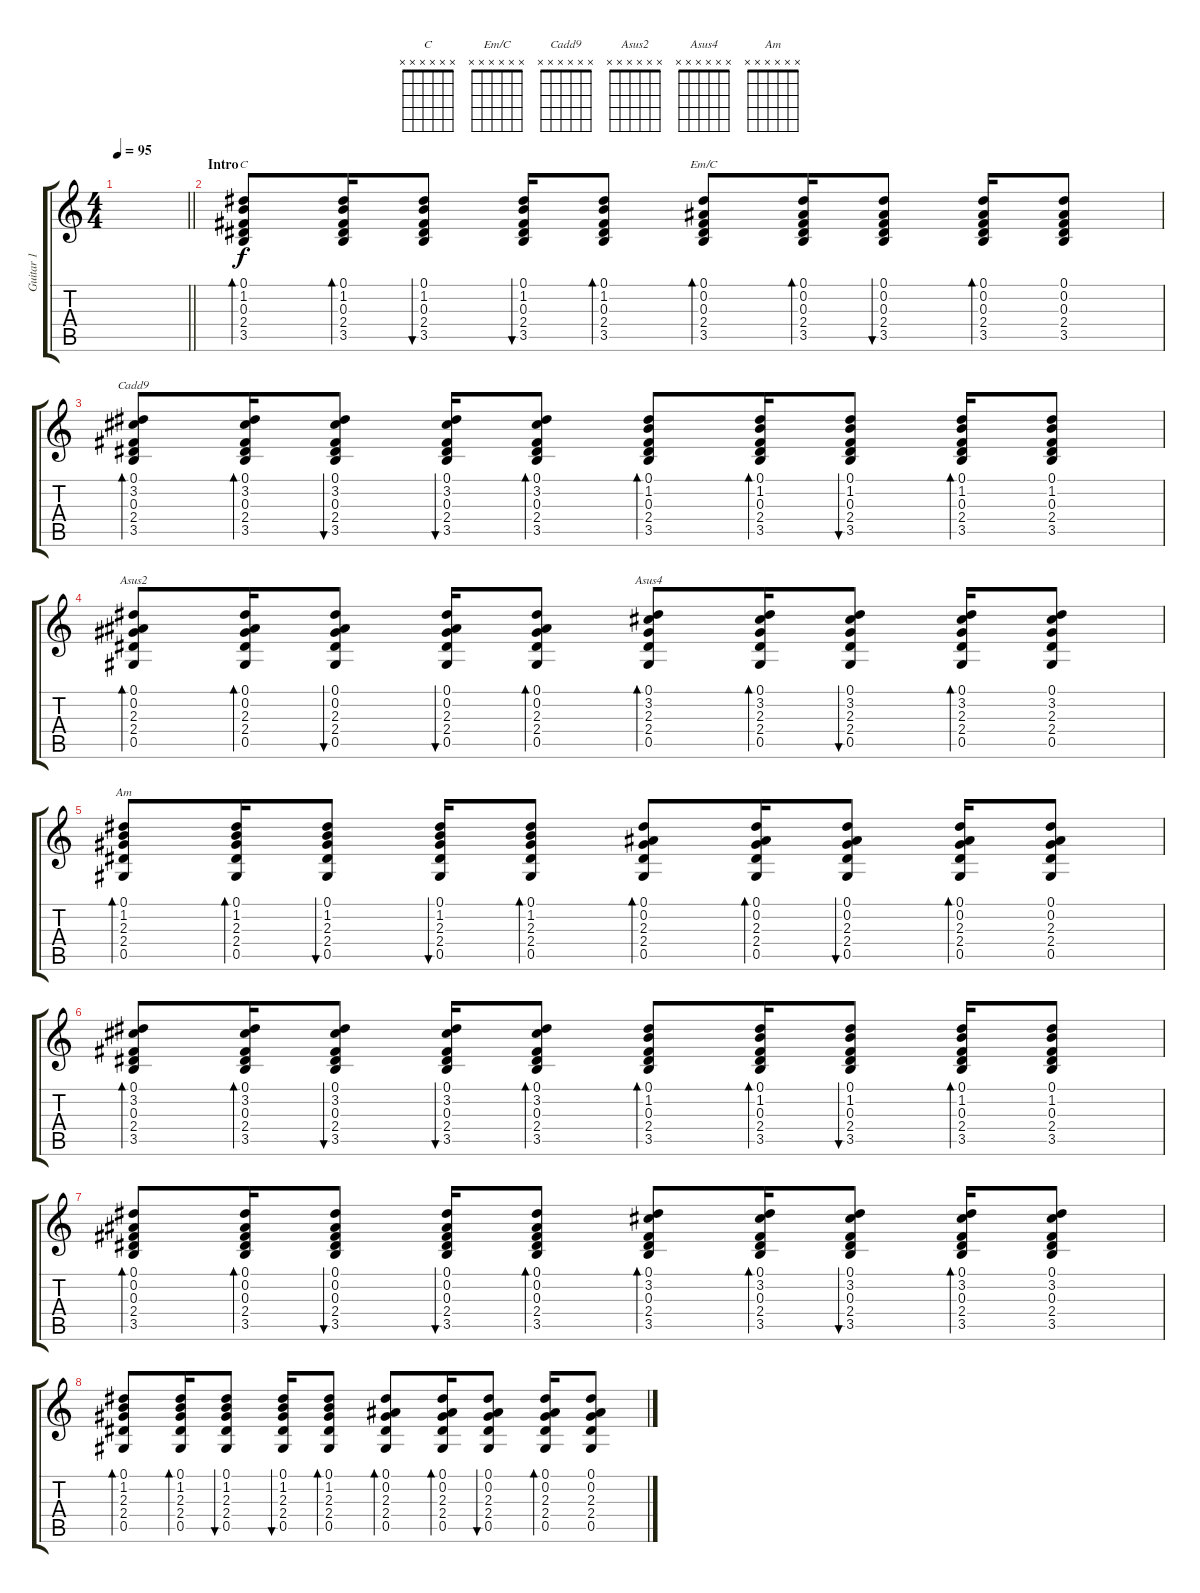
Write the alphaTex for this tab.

\track ("Guitar 1" "Guitar 1") {instrument acousticguitarsteel}
\staff {score tabs}
\tuning (Eb4 Bb3 Gb3 Db3 Ab2 Eb2) {hide}
\chord ("C" x x x x x x)
\chord ("Em/C" x x x x x x)
\chord ("Cadd9" x x x x x x)
\chord ("Asus2" x x x x x x)
\chord ("Asus4" x x x x x x)
\chord ("Am" x x x x x x)
\ts (4 4)
\tempo 95
\clef g2
\barLineRight lightlight
\ks c
|
\section ("" "Intro")
(0.1 1.2 0.3 2.4 3.5).8{bd 30 ch "C"} (0.1 1.2 0.3 2.4 3.5).16{bd 30} (0.1 1.2 0.3 2.4 3.5).8{bu 30} (0.1 1.2 0.3 2.4 3.5).16{bu 30} (0.1 1.2 0.3 2.4 3.5).8{bd 30} (0.1 0.2 0.3 2.4 3.5).8{bd 30 ch "Em/C"} (0.1 0.2 0.3 2.4 3.5).16{bd 30} (0.1 0.2 0.3 2.4 3.5).8{bu 30} (0.1 0.2 0.3 2.4 3.5).16{bd 30} (0.1 0.2 0.3 2.4 3.5).8 |
(0.1 3.2 0.3 2.4 3.5).8{bd 30 ch "Cadd9"} (0.1 3.2 0.3 2.4 3.5).16{bd 30} (0.1 3.2 0.3 2.4 3.5).8{bu 30} (0.1 3.2 0.3 2.4 3.5).16{bu 30} (0.1 3.2 0.3 2.4 3.5).8{bd 30} (0.1 1.2 0.3 2.4 3.5).8{bd 30} (0.1 1.2 0.3 2.4 3.5).16{bd 30} (0.1 1.2 0.3 2.4 3.5).8{bu 30} (0.1 1.2 0.3 2.4 3.5).16{bd 30} (0.1 1.2 0.3 2.4 3.5).8 |
(0.1 0.2 2.3 2.4 0.5).8{bd 30 ch "Asus2"} (0.1 0.2 2.3 2.4 0.5).16{bd 30} (0.1 0.2 2.3 2.4 0.5).8{bu 30} (0.1 0.2 2.3 2.4 0.5).16{bu 30} (0.1 0.2 2.3 2.4 0.5).8{bd 30} (0.1 3.2 2.3 2.4 0.5).8{bd 30 ch "Asus4"} (0.1 3.2 2.3 2.4 0.5).16{bd 30} (0.1 3.2 2.3 2.4 0.5).8{bu 30} (0.1 3.2 2.3 2.4 0.5).16{bd 30} (0.1 3.2 2.3 2.4 0.5).8 |
(0.1 1.2 2.3 2.4 0.5).8{bd 30 ch "Am"} (0.1 1.2 2.3 2.4 0.5).16{bd 30} (0.1 1.2 2.3 2.4 0.5).8{bu 30} (0.1 1.2 2.3 2.4 0.5).16{bu 30} (0.1 1.2 2.3 2.4 0.5).8{bd 30} (0.1 0.2 2.3 2.4 0.5).8{bd 30} (0.1 0.2 2.3 2.4 0.5).16{bd 30} (0.1 0.2 2.3 2.4 0.5).8{bu 30} (0.1 0.2 2.3 2.4 0.5).16{bd 30} (0.1 0.2 2.3 2.4 0.5).8 |
(0.1 3.2 0.3 2.4 3.5).8{bd 30} (0.1 3.2 0.3 2.4 3.5).16{bd 30} (0.1 3.2 0.3 2.4 3.5).8{bu 30} (0.1 3.2 0.3 2.4 3.5).16{bu 30} (0.1 3.2 0.3 2.4 3.5).8{bd 30} (0.1 1.2 0.3 2.4 3.5).8{bd 30} (0.1 1.2 0.3 2.4 3.5).16{bd 30} (0.1 1.2 0.3 2.4 3.5).8{bu 30} (0.1 1.2 0.3 2.4 3.5).16{bd 30} (0.1 1.2 0.3 2.4 3.5).8 |
(0.1 0.2 0.3 2.4 3.5).8{bd 30} (0.1 0.2 0.3 2.4 3.5).16{bd 30} (0.1 0.2 0.3 2.4 3.5).8{bu 30} (0.1 0.2 0.3 2.4 3.5).16{bu 30} (0.1 0.2 0.3 2.4 3.5).8{bd 30} (0.1 3.2 0.3 2.4 3.5).8{bd 30} (0.1 3.2 0.3 2.4 3.5).16{bd 30} (0.1 3.2 0.3 2.4 3.5).8{bu 30} (0.1 3.2 0.3 2.4 3.5).16{bd 30} (0.1 3.2 0.3 2.4 3.5).8 |
(0.1 1.2 2.3 2.4 0.5).8{bd 30} (0.1 1.2 2.3 2.4 0.5).16{bd 30} (0.1 1.2 2.3 2.4 0.5).8{bu 30} (0.1 1.2 2.3 2.4 0.5).16{bu 30} (0.1 1.2 2.3 2.4 0.5).8{bd 30} (0.1 0.2 2.3 2.4 0.5).8{bd 30} (0.1 0.2 2.3 2.4 0.5).16{bd 30} (0.1 0.2 2.3 2.4 0.5).8{bu 30} (0.1 0.2 2.3 2.4 0.5).16{bd 30} (0.1 0.2 2.3 2.4 0.5).8
